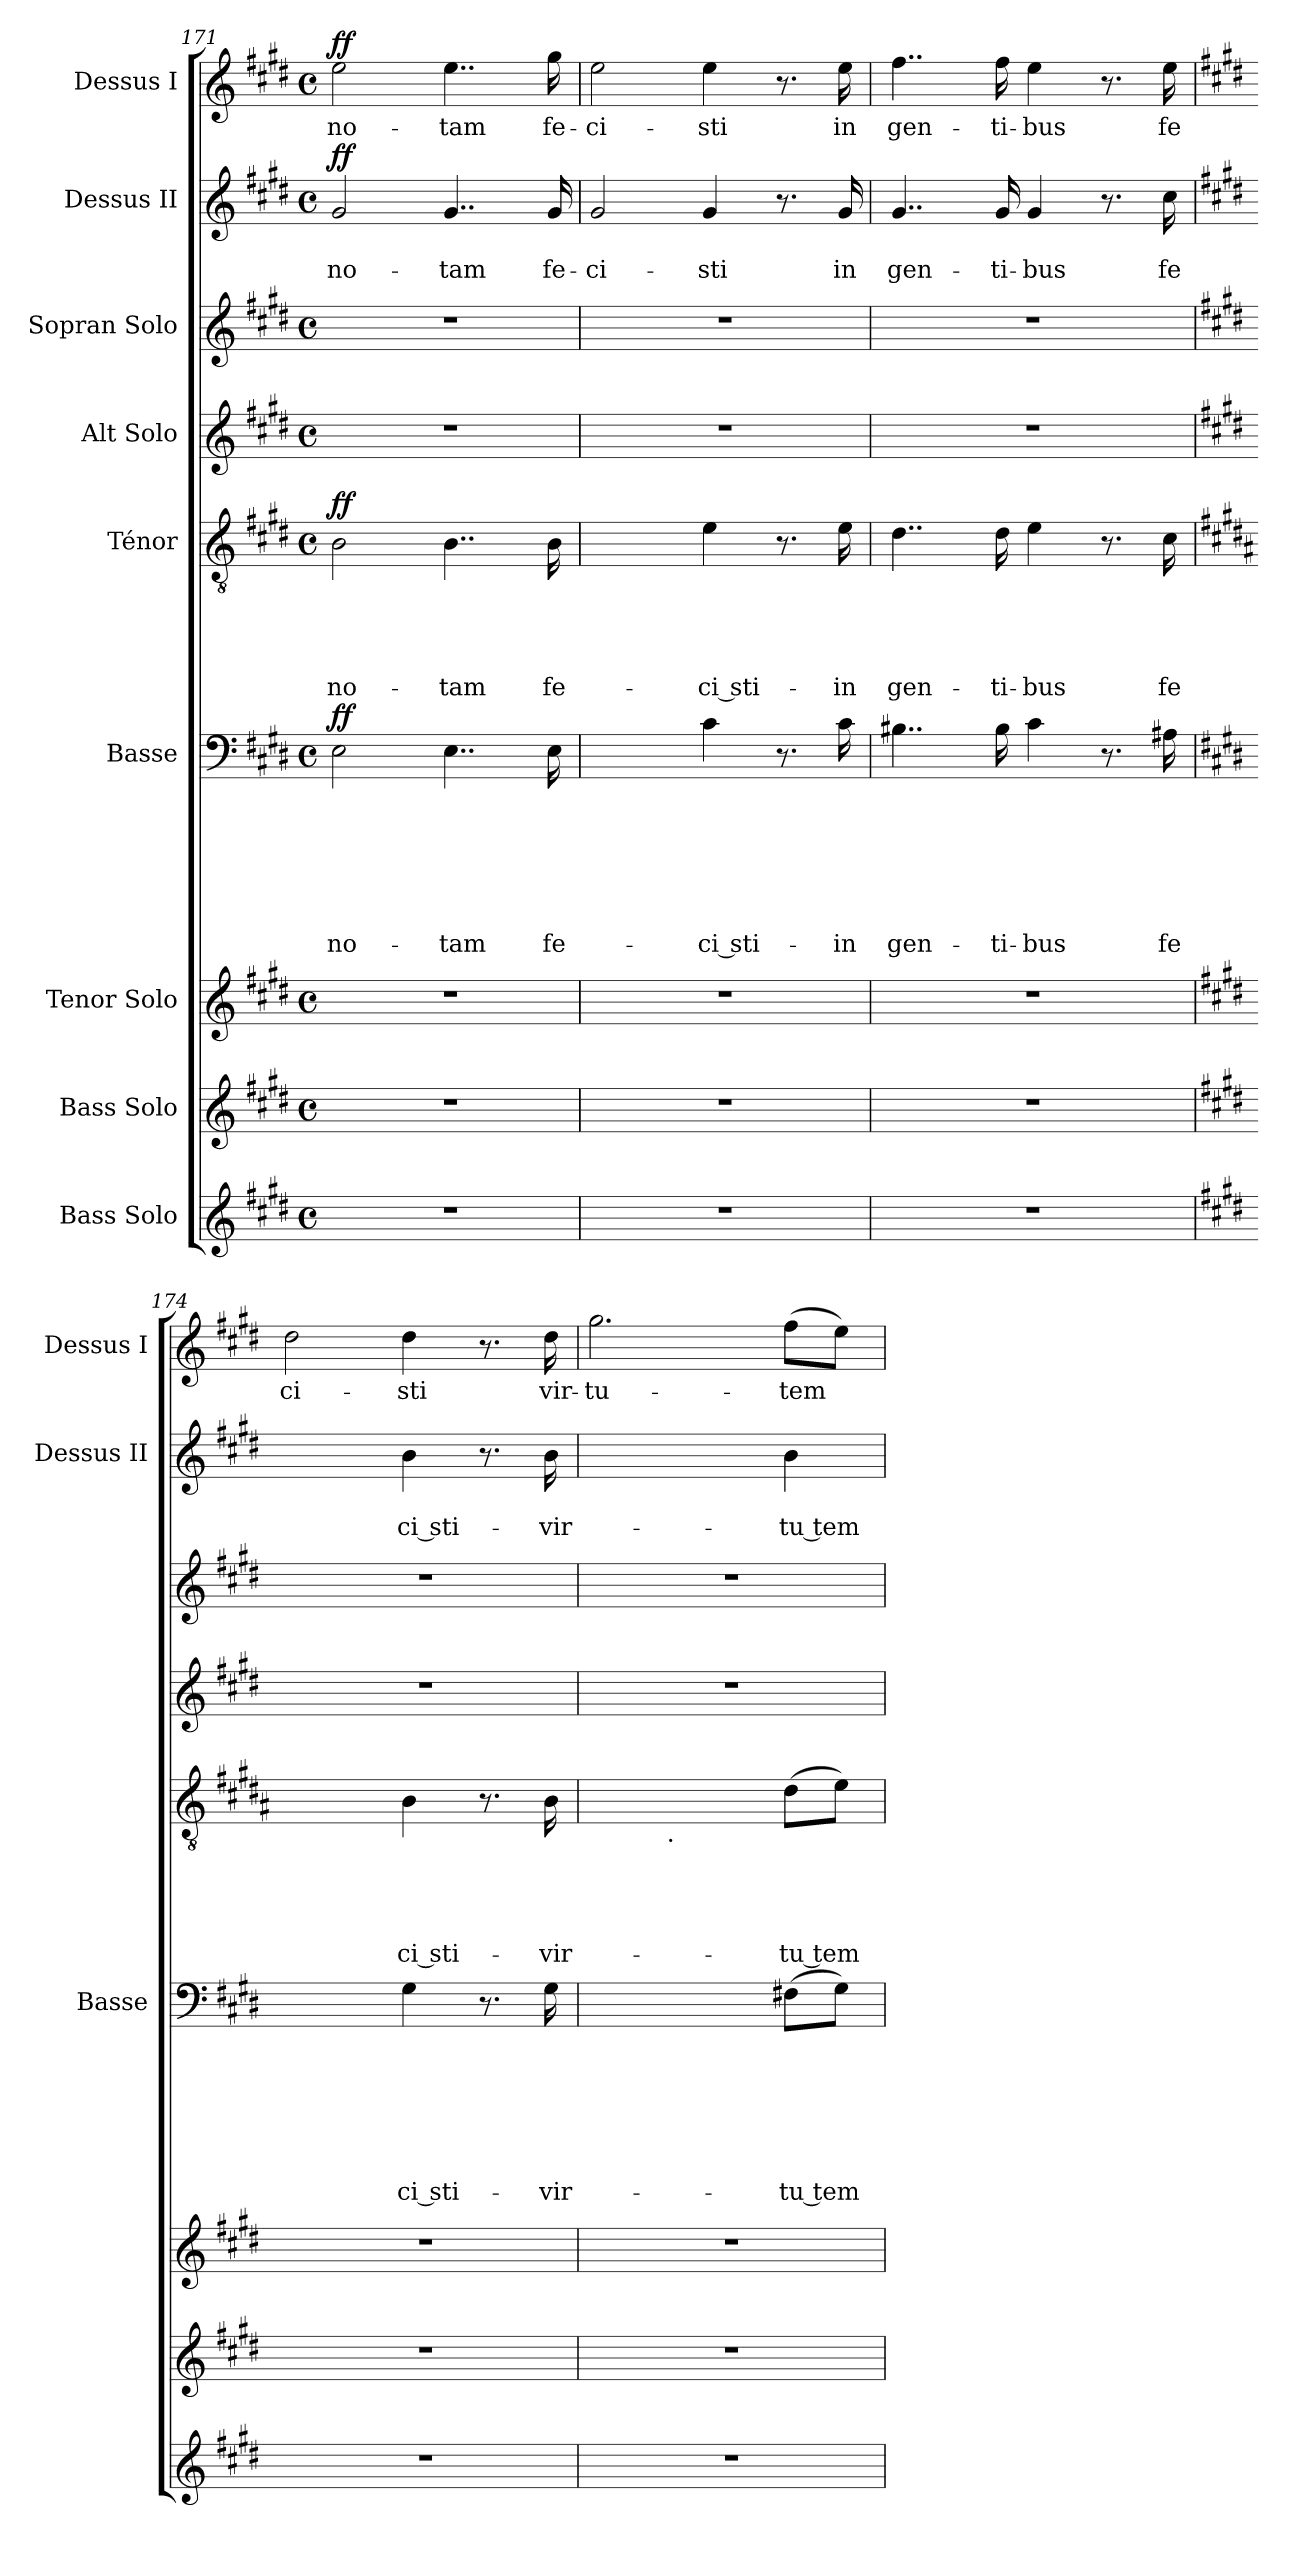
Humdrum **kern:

**kern	**kern	**kern	**kern	**text	**text	**text	**text	**text	**text	**text	**dynam	**kern	**text	**text	**text	**text	**text	**dynam	**kern	**kern	**kern	**text	**text	**dynam	**kern	**text	**dynam
*part9	*part8	*part7	*part6	*part6	*part6	*part6	*part6	*part6	*part6	*part6	*part6	*part5	*part5	*part5	*part5	*part5	*part5	*part5	*part4	*part3	*part2	*part2	*part2	*part2	*part1	*part1	*part1
*staff9	*staff8	*staff7	*staff6	*staff6	*staff6	*staff6	*staff6	*staff6	*staff6	*staff6	*staff6	*staff5	*staff5	*staff5	*staff5	*staff5	*staff5	*staff5	*staff4	*staff3	*staff2	*staff2	*staff2	*staff2	*staff1	*staff1	*staff1
*I"Bass Solo	*I"Bass Solo	*I"Tenor Solo	*I"Basse	*	*	*	*	*	*	*	*	*I"Ténor	*	*	*	*	*	*	*I"Alt Solo	*I"Sopran Solo	*I"Dessus II	*	*	*	*I"Dessus I	*	*
*	*	*	*I'Basse	*	*	*	*	*	*	*	*	*	*	*	*	*	*	*	*	*	*I'Dessus II	*	*	*	*I'Dessus I	*	*
*clefG2	*clefG2	*clefG2	*clefF4	*	*	*	*	*	*	*	*	*clefGv2	*	*	*	*	*	*	*clefG2	*clefG2	*clefG2	*	*	*	*clefG2	*	*
*ITrd7c12	*	*	*	*	*	*	*	*	*	*	*	*	*	*	*	*	*	*	*	*	*	*	*	*	*	*	*
*k[f#c#g#d#]	*k[f#c#g#d#]	*k[f#c#g#d#]	*k[f#c#g#d#]	*	*	*	*	*	*	*	*	*k[f#c#g#d#]	*	*	*	*	*	*	*k[f#c#g#d#]	*k[f#c#g#d#]	*k[f#c#g#d#]	*	*	*	*k[f#c#g#d#]	*	*
*E:	*E:	*E:	*E:	*	*	*	*	*	*	*	*	*E:	*	*	*	*	*	*	*E:	*E:	*E:	*	*	*	*E:	*	*
*M4/4	*M4/4	*M4/4	*M4/4	*	*	*	*	*	*	*	*	*M4/4	*	*	*	*	*	*	*M4/4	*M4/4	*M4/4	*	*	*	*M4/4	*	*
*met(c)	*met(c)	*met(c)	*met(c)	*	*	*	*	*	*	*	*	*met(c)	*	*	*	*	*	*	*met(c)	*met(c)	*met(c)	*	*	*	*met(c)	*	*
=171	=171	=171	=171	=171	=171	=171	=171	=171	=171	=171	=171	=171	=171	=171	=171	=171	=171	=171	=171	=171	=171	=171	=171	=171	=171	=171	=171
!	!	!	!	!	!	!	!	!	!	!LO:LY:b	!LO:DY:a	!	!	!	!	!	!LO:LY:b	!LO:DY:a	!	!	!	!	!LO:LY:b	!LO:DY:a	!	!LO:LY:b	!LO:DY:a
1r	1r	1r	2E\	.	.	.	.	.	.	-no-	ff	2B\	.	.	.	.	-no-	ff	1r	1r	2g#/	.	-no-	ff	2ee\	-no-	ff
!	!	!	!	!	!	!	!	!	!	!LO:LY:b	!	!	!	!	!	!	!LO:LY:b	!	!	!	!	!	!LO:LY:b	!	!	!LO:LY:b	!
.	.	.	4..E\	.	.	.	.	.	.	-tam	.	4..B\	.	.	.	.	-tam	.	.	.	4..g#/	.	-tam	.	4..ee\	-tam	.
!	!	!	!	!	!	!	!	!	!	!LO:LY:b	!	!	!	!	!	!	!LO:LY:b	!	!	!	!	!	!LO:LY:b	!	!	!LO:LY:b	!
.	.	.	16E\	.	.	.	.	.	.	fe-	.	16B\	.	.	.	.	fe-	.	.	.	16g#/	.	fe-	.	16gg#\	fe-	.
=172	=172	=172	=172	=172	=172	=172	=172	=172	=172	=172	=172	=172	=172	=172	=172	=172	=172	=172	=172	=172	=172	=172	=172	=172	=172	=172	=172
!	!	!	!	!	!	!	!	!	!	!	!	!	!	!	!	!	!	!	!	!	!	!	!LO:LY:b	!	!	!LO:LY:b	!
1r	1r	1r	2ryy	.	.	.	.	.	.	.	.	2ryy	.	.	.	.	.	.	1r	1r	2g#/	.	-ci-	.	2ee\	-ci-	.
!	!	!	!	!	!	!	!	!	!	!LO:LY:b:rj	!	!	!	!	!	!	!LO:LY:b:rj	!	!	!	!	!	!LO:LY:b	!	!	!LO:LY:b	!
.	.	.	4c#\	.	.	.	.	.	.	-ci sti-	.	4e\	.	.	.	.	-ci sti-	.	.	.	4g#/	.	-sti	.	4ee\	-sti	.
.	.	.	8.r	.	.	.	.	.	.	.	.	8.r	.	.	.	.	.	.	.	.	8.r	.	.	.	8.r	.	.
!	!	!	!	!	!	!	!	!	!	!LO:LY:b	!	!	!	!	!	!	!LO:LY:b	!	!	!	!	!	!LO:LY:b	!	!	!LO:LY:b	!
.	.	.	16c#\	.	.	.	.	.	.	-in	.	16e\	.	.	.	.	-in	.	.	.	16g#/	.	in	.	16ee\	in	.
=173	=173	=173	=173	=173	=173	=173	=173	=173	=173	=173	=173	=173	=173	=173	=173	=173	=173	=173	=173	=173	=173	=173	=173	=173	=173	=173	=173
!	!	!	!	!	!	!	!	!	!	!LO:LY:b	!	!	!	!	!	!	!LO:LY:b	!	!	!	!	!	!LO:LY:b	!	!	!LO:LY:b	!
1r	1r	1r	4..B#X\	.	.	.	.	.	.	gen-	.	4..d#\	.	.	.	.	gen-	.	1r	1r	4..g#/	.	gen-	.	4..ff#\	gen-	.
!	!	!	!	!	!	!	!	!	!	!LO:LY:b	!	!	!	!	!	!	!LO:LY:b	!	!	!	!	!	!LO:LY:b	!	!	!LO:LY:b	!
.	.	.	16B#\	.	.	.	.	.	.	-ti-	.	16d#\	.	.	.	.	-ti-	.	.	.	16g#/	.	-ti-	.	16ff#\	-ti-	.
!	!	!	!	!	!	!	!	!	!	!LO:LY:b	!	!	!	!	!	!	!LO:LY:b	!	!	!	!	!	!LO:LY:b	!	!	!LO:LY:b	!
.	.	.	4c#\	.	.	.	.	.	.	-bus	.	4e\	.	.	.	.	-bus	.	.	.	4g#/	.	-bus	.	4ee\	-bus	.
.	.	.	8.r	.	.	.	.	.	.	.	.	8.r	.	.	.	.	.	.	.	.	8.r	.	.	.	8.r	.	.
!	!	!	!	!	!	!	!	!	!	!LO:LY:b	!	!	!	!	!	!	!LO:LY:b	!	!	!	!	!	!LO:LY:b	!	!	!LO:LY:b	!
.	.	.	16A#X\	.	.	.	.	.	.	fe	.	16c#\	.	.	.	.	fe	.	.	.	16cc#\	.	fe	.	16ee\	fe	.
!!LO:LB:g=z
=174	=174	=174	=174	=174	=174	=174	=174	=174	=174	=174	=174	=174	=174	=174	=174	=174	=174	=174	=174	=174	=174	=174	=174	=174	=174	=174	=174
*	*	*	*	*	*	*	*	*	*	*	*	*k[f#c#g#d#a#]	*	*	*	*	*	*	*	*	*	*	*	*	*	*	*
*	*	*	*	*	*	*	*	*	*	*	*	*B:	*	*	*	*	*	*	*	*	*	*	*	*	*	*	*
!	!	!	!	!	!	!	!	!	!	!	!	!	!	!	!	!	!	!	!	!	!	!	!	!	!	!LO:LY:b	!
1r	1r	1r	2ryy	.	.	.	.	.	.	.	.	2ryy	.	.	.	.	.	.	1r	1r	2ryy	.	.	.	2dd#\	ci-	.
!	!	!	!	!	!	!	!	!	!	!LO:LY:b:rj	!	!	!	!	!	!	!LO:LY:b:rj	!	!	!	!	!	!LO:LY:b:rj	!	!	!LO:LY:b	!
.	.	.	4G#\	.	.	.	.	.	.	ci sti-	.	4B\	.	.	.	.	ci sti-	.	.	.	4b\	.	ci sti-	.	4dd#\	-sti	.
.	.	.	8.r	.	.	.	.	.	.	.	.	8.r	.	.	.	.	.	.	.	.	8.r	.	.	.	8.r	.	.
!	!	!	!	!	!	!	!	!	!	!LO:LY:b	!	!	!	!	!	!	!LO:LY:b	!	!	!	!	!	!LO:LY:b	!	!	!LO:LY:b	!
.	.	.	16G#\	.	.	.	.	.	.	-vir-	.	16B\	.	.	.	.	-vir-	.	.	.	16b\	.	-vir-	.	16dd#\	vir-	.
=175	=175	=175	=175	=175	=175	=175	=175	=175	=175	=175	=175	=175	=175	=175	=175	=175	=175	=175	=175	=175	=175	=175	=175	=175	=175	=175	=175
!	!	!	!	!	!	!	!	!	!	!	!	!	!	!	!	!	!	!	!	!	!	!	!	!	!	!LO:LY:b	!
*	*	*	*	*	*	*	*	*	*	*	*	*^	*	*	*	*	*	*	*	*	*	*	*	*	*	*	*
1r	1r	1r	2.ryy	.	.	.	.	.	.	.	.	2.ryy	4ryy	.	.	.	.	.	.	1r	1r	2.ryy	.	.	.	2.gg#\	-tu-	.
!	!	!	!	!	!	!	!	!	!	!	!	!	!LO:TX:b:t=.	!	!	!	!	!	!	!	!	!	!	!	!	!	!	!
.	.	.	.	.	.	.	.	.	.	.	.	.	2.ryy	.	.	.	.	.	.	.	.	.	.	.	.	.	.	.
!	!	!	!	!	!	!	!	!	!	!LO:LY:b:rj	!	!	!	!	!	!	!	!LO:LY:b:rj	!	!	!	!	!	!LO:LY:b:rj	!	!	!LO:LY:b	!
.	.	.	(>8F#X\L	.	.	.	.	.	.	-tu tem	.	(>8d#\L	.	.	.	.	.	-tu tem	.	.	.	4b\	.	-tu tem-	.	(>8ff#\L	-tem	.
.	.	.	8G#\J)	.	.	.	.	.	.	.	.	8e\J)	.	.	.	.	.	.	.	.	.	.	.	.	.	8ee\J)	.	.
*	*	*	*	*	*	*	*	*	*	*	*	*v	*v	*	*	*	*	*	*	*	*	*	*	*	*	*	*	*
=	=	=	=	=	=	=	=	=	=	=	=	=	=	=	=	=	=	=	=	=	=	=	=	=	=	=	=
*-	*-	*-	*-	*-	*-	*-	*-	*-	*-	*-	*-	*-	*-	*-	*-	*-	*-	*-	*-	*-	*-	*-	*-	*-	*-	*-	*-
